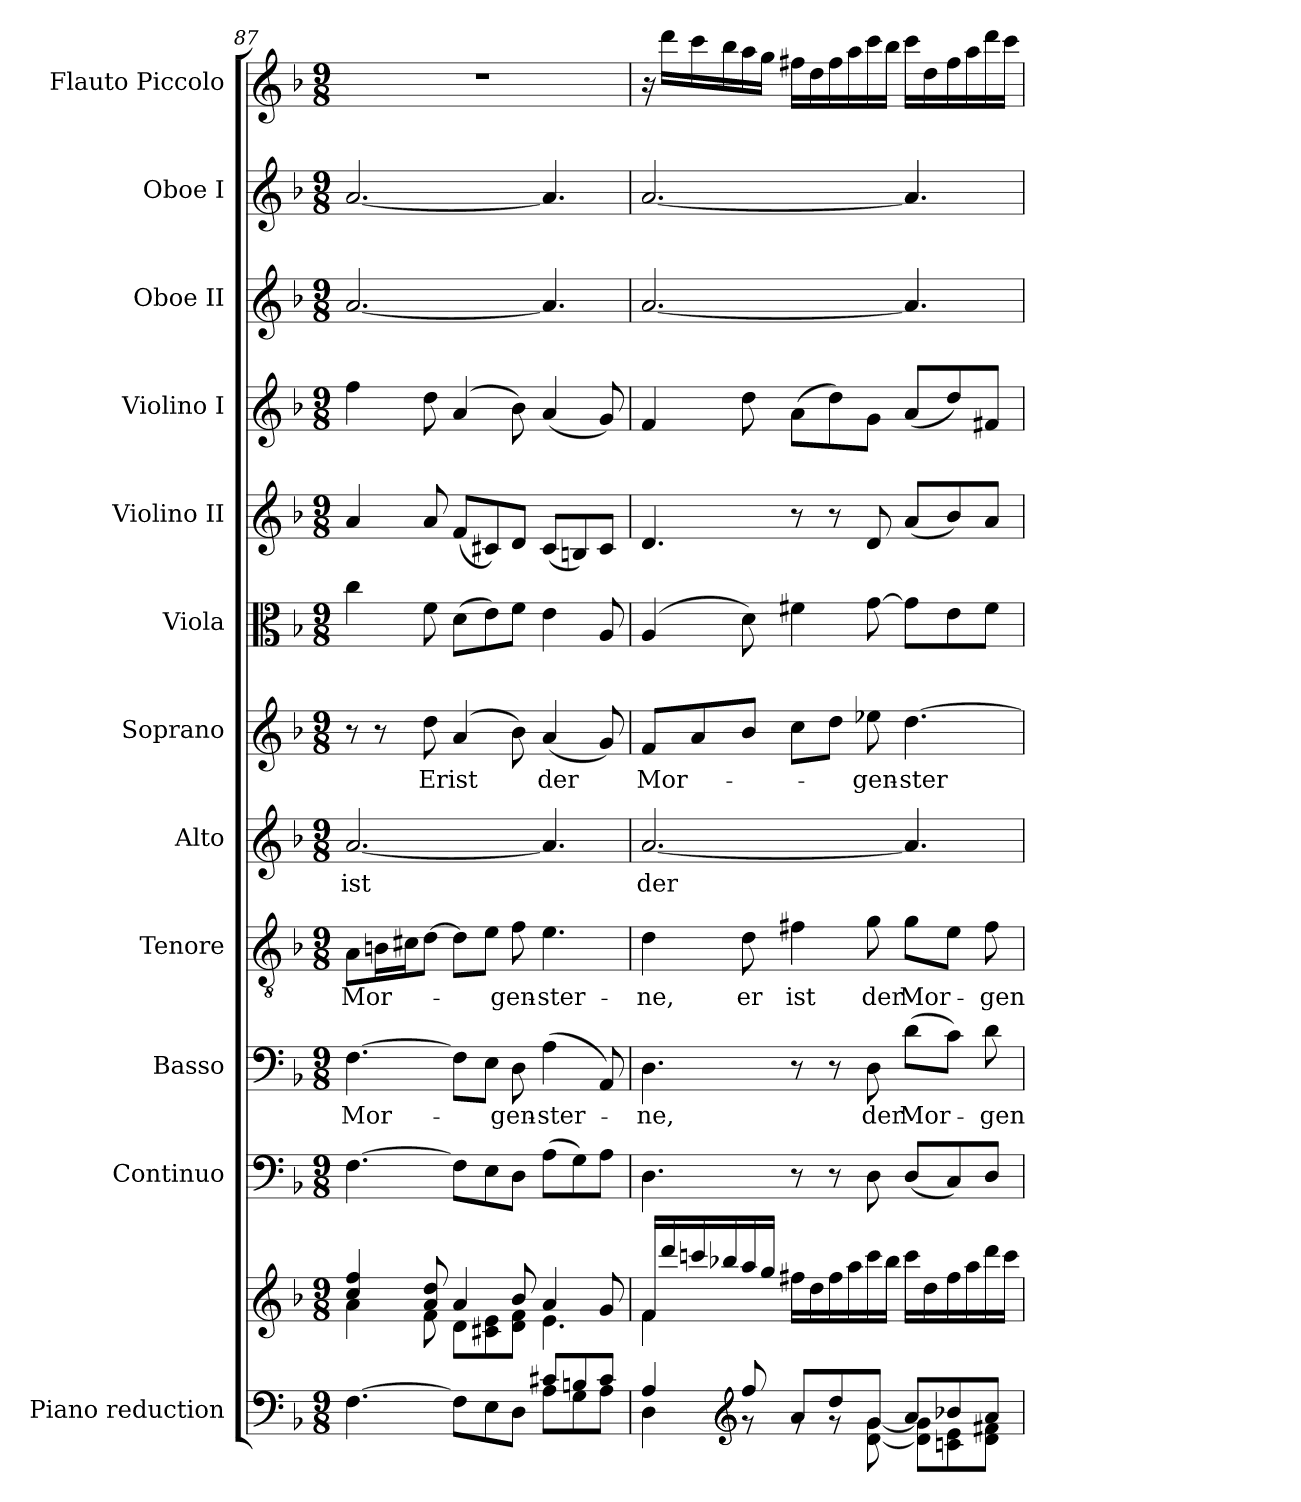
**kern	**kern	**kern	**kern	**text	**kern	**text	**kern	**text	**kern	**text	**kern	**kern	**kern	**kern	**kern	**kern
*part12	*part12	*part11	*part10	*part10	*part9	*part9	*part8	*part8	*part7	*part7	*part6	*part5	*part4	*part3	*part2	*part1
*staff13	*staff12	*staff11	*staff10	*staff10	*staff9	*staff9	*staff8	*staff8	*staff7	*staff7	*staff6	*staff5	*staff4	*staff3	*staff2	*staff1
*I"Piano reduction	*	*I"Continuo	*I"Basso	*	*I"Tenore	*	*I"Alto	*	*I"Soprano	*	*I"Viola	*I"Violino II	*I"Violino I	*I"Oboe II	*I"Oboe I	*I"Flauto Piccolo
*I'Pno	*	*	*	*	*	*	*	*	*	*	*	*	*	*I'Ob	*I'Ob	*I'Picc
*clefF4	*clefG2	*clefF4	*clefF4	*	*clefGv2	*	*clefG2	*	*clefG2	*	*clefC3	*clefG2	*clefG2	*clefG2	*clefG2	*clefG2
*	*	*	*	*	*	*	*	*	*	*	*	*	*	*	*	*ITrd-7c-12
*k[b-]	*k[b-]	*k[b-]	*k[b-]	*	*k[b-]	*	*k[b-]	*	*k[b-]	*	*k[b-]	*k[b-]	*k[b-]	*k[b-]	*k[b-]	*k[b-]
*M9/8	*M9/8	*M9/8	*M9/8	*	*M9/8	*	*M9/8	*	*M9/8	*	*M9/8	*M9/8	*M9/8	*M9/8	*M9/8	*M9/8
=87	=87	=87	=87	=87	=87	=87	=87	=87	=87	=87	=87	=87	=87	=87	=87	=87
*^	*^	*	*	*	*	*	*	*	*	*	*	*	*	*	*	*
!	!	!	!	!	!	!LO:LY:b	!	!LO:LY:b	!	!LO:LY:b	!	!	!	!	!	!	!	!
4.ryy	[4.F\	4cc/ 4ff/	4a\	[4.F\	[4.F\	Mor-	8A\L	Mor-	[2.a/	ist	8r	.	4cc\	4a/	4ff\	[2.a/	[2.a/	8%9r
.	.	.	.	.	.	.	16Bn\L	.	.	.	8r	.	.	.	.	.	.	.
.	.	.	.	.	.	.	16c#X\J	.	.	.	.	.	.	.	.	.	.	.
!	!	!	!	!	!	!	!	!	!	!	!	!LO:LY:b	!	!	!	!	!	!
.	.	8a/ 8dd/	8f\	.	.	.	[8d\J	.	.	.	8dd\	Er	8f\	8a/	8dd\	.	.	.
!	!	!	!	!	!	!	!	!	!	!	!	!LO:LY:b	!	!	!	!	!	!
4.ryy	8F\L]	4a/	8d\L	8F\L]	8F\L]	.	8d\L]	.	.	.	(>4a/	ist	(>8d\L	(<8f/L	(>4a/	.	.	.
.	8E\	.	8c#X\ 8e\	8E\	8E\J	.	8e\J	.	.	.	.	.	8e\)	8c#X/)	.	.	.	.
!	!	!	!	!	!	!LO:LY:b	!	!LO:LY:b	!	!	!	!	!	!	!	!	!	!
.	8D\J	8b-/	8d\ 8f\J	8D\J	8D\	-gen-	8f\	-gen-	.	.	8b-\)	.	8f\J	8d/J	8b-\)	.	.	.
!	!	!	!	!	!	!LO:LY:b	!	!LO:LY:b	!	!	!	!LO:LY:b	!	!	!	!	!	!
8c#X/L	8A\L	4a/	4.e\	(>8A\L	(>4A\	-ster-	4.e\	-ster-	4.a/]	.	(<4a/	der	4e\	(<8c#/L	(<4a/	4.a/]	4.a/]	.
8Bn/	8G\	.	.	8G\)	.	.	.	.	.	.	.	.	.	8Bn/)	.	.	.	.
8c#/J	8A\J	8g/	.	8A\J	8AA/)	.	.	.	.	.	8g/)	.	8A/	8c#/J	8g/)	.	.	.
=88	=88	=88	=88	=88	=88	=88	=88	=88	=88	=88	=88	=88	=88	=88	=88	=88	=88	=88
!	!	!	!	!	!	!LO:LY:b	!	!LO:LY:b	!	!LO:LY:b	!	!LO:LY:b	!	!	!	!	!	!
4A/	4D\	16f/LL	4f\	4.D\	4.D\	-ne,	4d\	-ne,	[2.a/	der	8f/L	Mor-	(>4A/	4.d/	4f/	[2.a/	[2.a/	16r
.	.	16ddd/	.	.	.	.	.	.	.	.	.	.	.	.	.	.	.	16dddd\LL
.	.	16cccn/	.	.	.	.	.	.	.	.	8a/	.	.	.	.	.	.	16cccc\
.	.	16bb-X/	.	.	.	.	.	.	.	.	.	.	.	.	.	.	.	16bbb-\
*clefG2	*	*	*	*	*	*	*	*	*	*	*	*	*	*	*	*	*	*
!	!	!	!	!	!	!	!	!LO:LY:b	!	!	!	!	!	!	!	!	!	!
8ff/	8rg	16aa/	8ryy	.	.	.	8d\	er	.	.	8b-/J	.	8d\)	.	8dd\	.	.	16aaa\
.	.	16gg/JJ	.	.	.	.	.	.	.	.	.	.	.	.	.	.	.	16ggg\JJ
!	!	!	!	!	!	!	!	!LO:LY:b	!	!	!	!	!	!	!	!	!	!
8a/L	8rg	16ff#X\LL	4.ryy	8r	8r	.	4f#X\	ist	.	.	8cc\L	.	4f#X\	8r	(>8a\L	.	.	16fff#X\LL
.	.	16dd\	.	.	.	.	.	.	.	.	.	.	.	.	.	.	.	16ddd\
8dd/	8rg	16ff#\	.	8r	8r	.	.	.	.	.	8dd\J	.	.	8r	8dd\)	.	.	16fff#\
.	.	16aa\	.	.	.	.	.	.	.	.	.	.	.	.	.	.	.	16aaa\
!	!	!	!	!	!	!LO:LY:b	!	!LO:LY:b	!	!	!	!LO:LY:b	!	!	!	!	!	!
8g/J	[8d\ [8g\	16ccc\	.	8D\	8D\	der	8g\	der	.	.	8ee-X\	-gen-	[8g\	8d/	8g\J	.	.	16cccc\
.	.	16bb-\JJ	.	.	.	.	.	.	.	.	.	.	.	.	.	.	.	16bbb-\JJ
!	!	!	!	!	!	!LO:LY:b	!	!LO:LY:b	!	!	!	!LO:LY:b	!	!	!	!	!	!
8a/L	8d\] 8g\]L	16ccc\LL	4.ryy	(<8D/L	(>8d\L	Mor-	8g\L	Mor-	4.a/]	.	[4.dd\	-ster-	8g\L]	(<8a/L	(<8a/L	4.a/]	4.a/]	16cccc\LL
.	.	16dd\	.	.	.	.	.	.	.	.	.	.	.	.	.	.	.	16ddd\
8b-X/	8cn\ 8e\	16ff#\	.	8C/)	8c\J)	.	8e\J	.	.	.	.	.	8e\	8b-/)	8dd/)	.	.	16fff#\
.	.	16aa\	.	.	.	.	.	.	.	.	.	.	.	.	.	.	.	16aaa\
!	!	!	!	!	!	!LO:LY:b	!	!LO:LY:b	!	!	!	!	!	!	!	!	!	!
8a/J	8d\ 8f#X\J	16ddd\	.	8D/J	8d\	-gen-	8f#\	-gen-	.	.	.	.	8f#\J	8a/J	8f#X/J	.	.	16dddd\
.	.	16ccc\JJ	.	.	.	.	.	.	.	.	.	.	.	.	.	.	.	16cccc\JJ
*v	*v	*	*	*	*	*	*	*	*	*	*	*	*	*	*	*	*	*
*	*v	*v	*	*	*	*	*	*	*	*	*	*	*	*	*	*	*
=	=	=	=	=	=	=	=	=	=	=	=	=	=	=	=	=
*-	*-	*-	*-	*-	*-	*-	*-	*-	*-	*-	*-	*-	*-	*-	*-	*-
